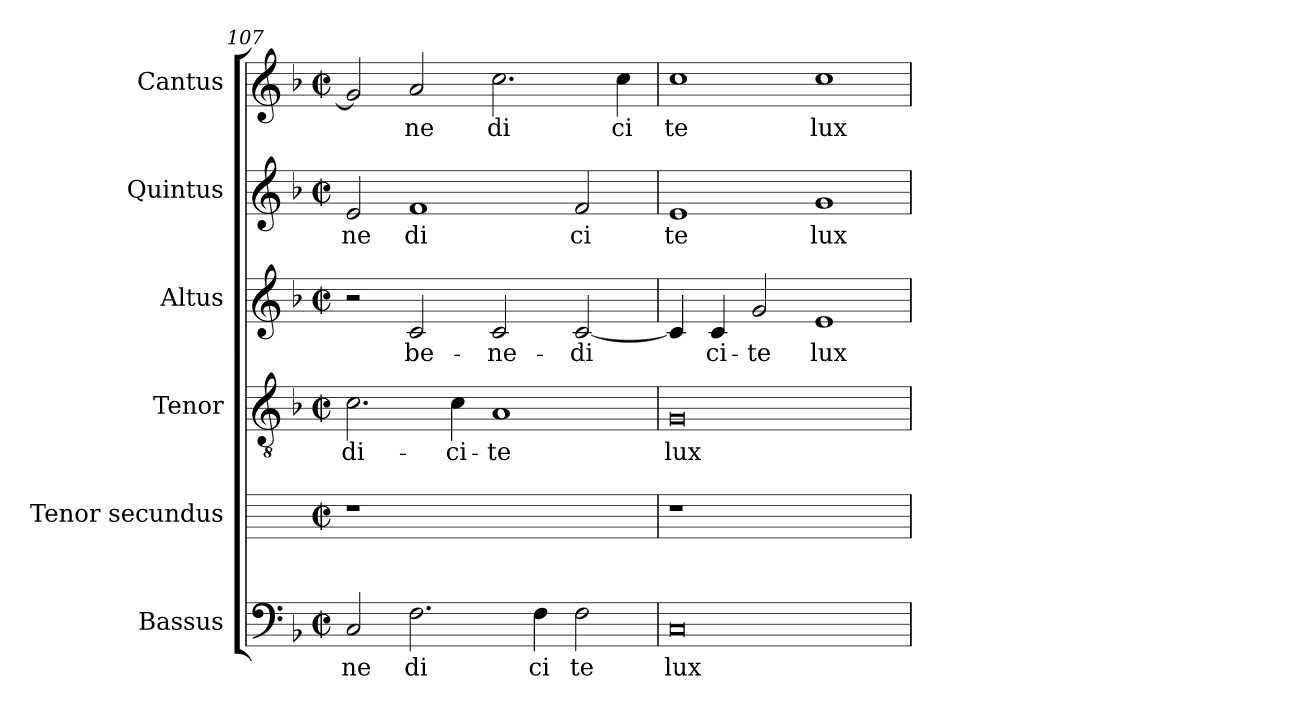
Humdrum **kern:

**kern	**text	**kern	**kern	**text	**kern	**text	**kern	**text	**kern	**text
*part6	*part6	*part5	*part4	*part4	*part3	*part3	*part2	*part2	*part1	*part1
*staff6	*staff6	*staff5	*staff4	*staff4	*staff3	*staff3	*staff2	*staff2	*staff1	*staff1
*I"Bassus	*	*I"Tenor  secundus	*I"Tenor	*	*I"Altus	*	*I"Quintus	*	*I"Cantus	*
*I'B	*	*	*I'T	*	*I'A	*	*I'Q	*	*I'C	*
*clefF4	*	*	*clefGv2	*	*clefG2	*	*clefG2	*	*clefG2	*
*k[b-]	*	*k[]	*k[b-]	*	*k[b-]	*	*k[b-]	*	*k[b-]	*
*F:	*	*C:	*F:	*	*F:	*	*F:	*	*F:	*
*M2/2	*	*M2/2	*M2/2	*	*M2/2	*	*M2/2	*	*M2/2	*
*met(c|)	*	*met(c|)	*met(c|)	*	*met(c|)	*	*met(c|)	*	*met(c|)	*
=107	=107	=107	=107	=107	=107	=107	=107	=107	=107	=107
!	!LO:LY:b:cj	!	!	!LO:LY:b:cj	!	!	!	!LO:LY:b:cj	!	!LO:LY:b:cj
2C/	ne	1r	2.c\	-di-	2r	.	2e/	ne	2g/]	.
!	!LO:LY:b:cj	!	!	!	!	!LO:LY:b:cj	!	!LO:LY:b:cj	!	!LO:LY:b:cj
2.F\	di	.	.	.	2c/	be-	1f	di	2a/	ne
!	!	!	!	!LO:LY:b:cj	!	!	!	!	!	!
.	.	.	4c\	-ci-	.	.	.	.	.	.
!	!	!	!	!LO:LY:b:cj	!	!LO:LY:b:cj	!	!	!	!LO:LY:b:cj
.	.	1ryy	1A	-te	2c/	-ne-	.	.	2.cc\	di
!	!LO:LY:b:cj	!	!	!	!	!	!	!	!	!
4F\	ci	.	.	.	.	.	.	.	.	.
!	!LO:LY:b:cj	!	!	!	!	!LO:LY:b:cj	!	!LO:LY:b:cj	!	!
2F\	te	.	.	.	[<2c/	-di-	2f/	ci	.	.
!	!	!	!	!	!	!	!	!	!	!LO:LY:b:cj
.	.	.	.	.	.	.	.	.	4cc\	ci
=108	=108	=108	=108	=108	=108	=108	=108	=108	=108	=108
!	!LO:LY:b:cj	!	!	!LO:LY:b:cj	!	!LO:LY:b:cj	!	!LO:LY:b:cj	!	!LO:LY:b:cj
0C	lux	1r	0G	lux	4c/]	--	1e	te	1cc	te
!	!	!	!	!	!	!LO:LY:b:cj	!	!	!	!
.	.	.	.	.	4c/	-ci-	.	.	.	.
!	!	!	!	!	!	!LO:LY:b:cj	!	!	!	!
.	.	.	.	.	2g/	-te	.	.	.	.
!	!	!	!	!	!	!LO:LY:b:cj	!	!LO:LY:b:cj	!	!LO:LY:b:cj
.	.	1ryy	.	.	1e	lux	1g	lux	1cc	lux
=	=	=	=	=	=	=	=	=	=	=
*-	*-	*-	*-	*-	*-	*-	*-	*-	*-	*-
